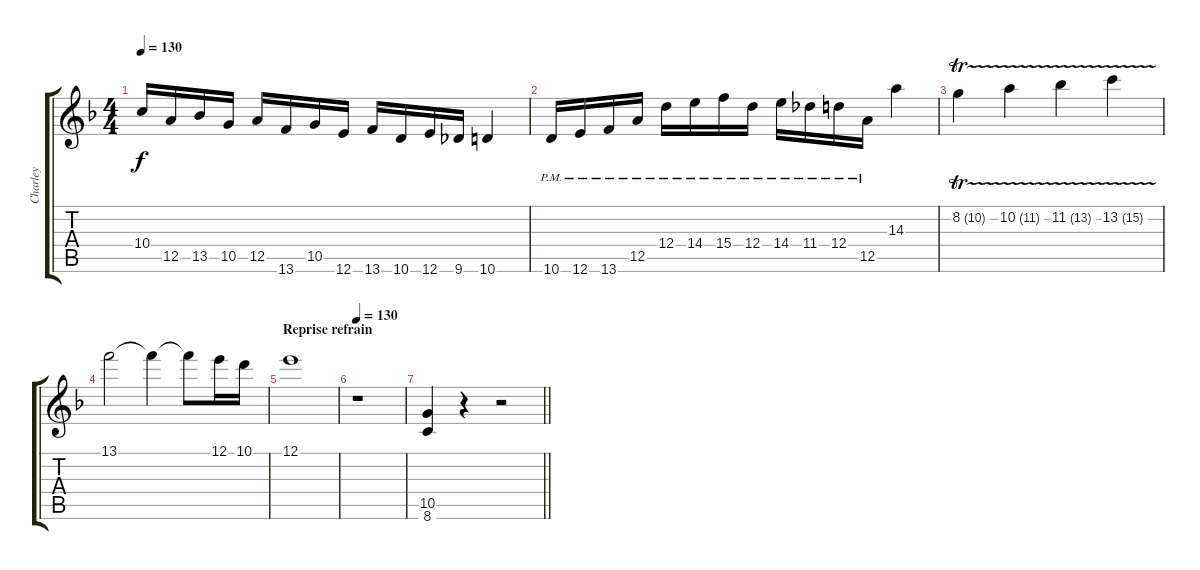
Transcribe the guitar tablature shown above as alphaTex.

\track ("Charley" "Charley") {instrument overdrivenguitar}
\staff {score tabs}
\tuning (E4 B3 G3 D3 A2 E2) {hide}
\ts (4 4)
\tempo 130
\clef g2
\ks f
10.4.16{dy f} 12.5.16 13.5.16 10.5.16 12.5.16 13.6.16 10.5.16 12.6.16 13.6.16 10.6.16 12.6.16 9.6.16 10.6.4 |
10.6{pm}.16 12.6{pm}.16 13.6{pm}.16 12.5{pm}.16 12.4{pm}.16 14.4{pm}.16 15.4{pm}.16 12.4{pm}.16 14.4{pm}.16 11.4{pm}.16 12.4{pm}.16 12.5{pm}.16 14.3.4 |
8.2{tr (10 16)}.4 10.2{tr (11 16)}.4 11.2{tr (13 16)}.4 13.2{tr (15 16)}.4 |
13.1.2 13.1{t}.4 13.1{t}.8 12.1.16 10.1.16 |
\section ("" "Reprise refrain")
12.1.1 |
\tempo 130
r.1{txt ""} |
\barLineRight lightlight
(10.5 8.6).4 r.4 r.2
